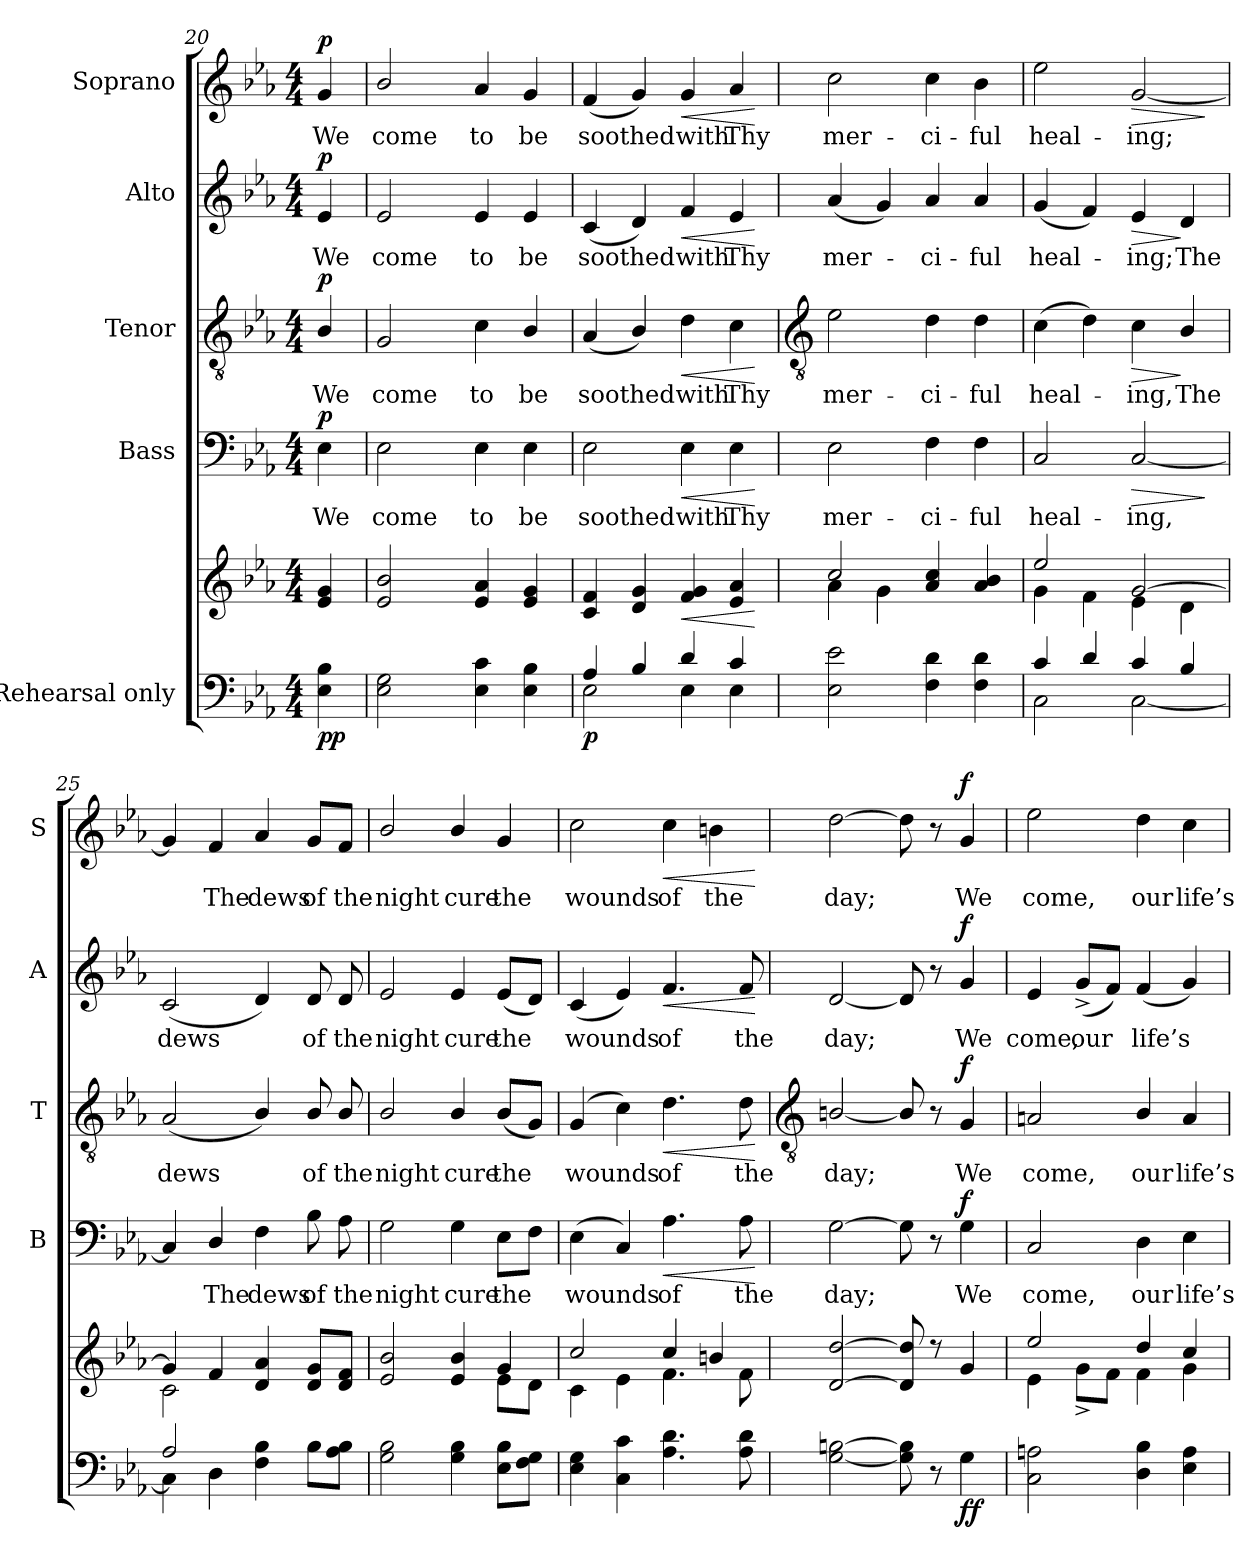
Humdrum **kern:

**kern	**kern	**dynam	**kern	**text	**dynam	**kern	**text	**dynam	**kern	**text	**dynam	**kern	**text	**dynam
*part5	*part5	*part5	*part4	*part4	*part4	*part3	*part3	*part3	*part2	*part2	*part2	*part1	*part1	*part1
*staff6	*staff5	*staff5/6	*staff4	*staff4	*staff4	*staff3	*staff3	*staff3	*staff2	*staff2	*staff2	*staff1	*staff1	*staff1
*I"Rehearsal only	*	*	*I"Bass	*	*	*I"Tenor	*	*	*I"Alto	*	*	*I"Soprano	*	*
*	*	*	*I'B	*	*	*I'T	*	*	*I'A	*	*	*I'S	*	*
*clefF4	*clefG2	*	*clefF4	*	*	*clefGv2	*	*	*clefG2	*	*	*clefG2	*	*
*k[b-e-a-]	*k[b-e-a-]	*	*k[b-e-a-]	*	*	*k[b-e-a-]	*	*	*k[b-e-a-]	*	*	*k[b-e-a-]	*	*
*E-:	*E-:	*	*E-:	*	*	*E-:	*	*	*E-:	*	*	*E-:	*	*
*M4/4	*M4/4	*	*M4/4	*	*	*M4/4	*	*	*M4/4	*	*	*M4/4	*	*
=20	=20	=20	=20	=20	=20	=20	=20	=20	=20	=20	=20	=20	=20	=20
*^	*^	*	*	*	*	*	*	*	*	*	*	*	*	*
!	!	!	!	!LO:DY:b=2	!	!LO:LY:b	!	!	!LO:LY:b	!	!	!LO:LY:b	!	!	!LO:LY:b	!
!	!	!	!	!LO:DY:n=1:b	!	!	!LO:DY:b	!	!	!LO:DY:b	!	!	!LO:DY:b	!	!	!LO:DY:b
4E-\ 4B-\	4ryy	4e-/ 4g/	4ryy	p p	4E-\	We	p	4B-/	We	p	4e-/	We	p	4g/	We	p
=21	=21	=21	=21	=21	=21	=21	=21	=21	=21	=21	=21	=21	=21	=21	=21	=21
!	!	!	!	!	!	!LO:LY:b	!	!	!LO:LY:b	!	!	!LO:LY:b	!	!	!LO:LY:b	!
2E-\ 2G\	1ryy	2e-/ 2b-/	4ryy	.	2E-\	come	.	2G/	come	.	2e-/	come	.	2b-/	come	.
.	.	.	4ryy	.	.	.	.	.	.	.	.	.	.	.	.	.
!	!	!	!	!	!	!LO:LY:b	!	!	!LO:LY:b	!	!	!LO:LY:b	!	!	!LO:LY:b	!
4E-\ 4c\	.	4e-/ 4a-/	4ryy	.	4E-\	to	.	4c\	to	.	4e-/	to	.	4a-/	to	.
!	!	!	!	!	!	!LO:LY:b	!	!	!LO:LY:b	!	!	!LO:LY:b	!	!	!LO:LY:b	!
4E-\ 4B-\	.	4e-/ 4g/	4ryy	.	4E-\	be	.	4B-/	be	.	4e-/	be	.	4g/	be	.
=22	=22	=22	=22	=22	=22	=22	=22	=22	=22	=22	=22	=22	=22	=22	=22	=22
!	!	!	!	!LO:DY:b=2	!	!LO:LY:b	!	!	!LO:LY:b	!	!	!LO:LY:b	!	!	!LO:LY:b	!
4A-/	2E-\	4c/ 4f/	4ryy	p	2E-\	soothed	.	(<4A-/	soothed	.	(<4c/	soothed	.	(<4f/	soothed	.
4B-/	.	4d/ 4g/	4ryy	.	.	.	.	4B-/)	.	.	4d/)	.	.	4g/)	.	.
!	!	!	!	!LO:HP:b	!	!LO:LY:b	!LO:HP:b	!	!LO:LY:b	!LO:HP:b	!	!LO:LY:b	!LO:HP:b	!	!LO:LY:b	!LO:HP:b
4d/	4E-\	4f/ 4g/	4ryy	<	4E-\	with	<	4d\	with	<	4f/	with	<	4g/	with	<
!	!	!	!	!	!	!LO:LY:b	!	!	!LO:LY:b	!	!	!LO:LY:b	!	!	!LO:LY:b	!
4c/	4E-\	4e-/ 4a-/	4ryy	.	4E-\	Thy	.	4c\	Thy	.	4e-/	Thy	.	4a-/	Thy	.
*v	*v	*	*	*	*	*	*	*	*	*	*	*	*	*	*	*
*	*v	*v	*	*	*	*	*	*	*	*	*	*	*	*	*
.	.	[	.	.	[	.	.	[	.	.	[	.	.	[
!!LO:LB:g=z
=23	=23	=23	=23	=23	=23	=23	=23	=23	=23	=23	=23	=23	=23	=23
*	*	*	*	*	*	*clefGv2	*	*	*	*	*	*	*	*
*^	*^	*	*	*	*	*	*	*	*	*	*	*	*	*
!	!	!	!	!	!	!LO:LY:b	!	!	!LO:LY:b	!	!	!LO:LY:b	!	!	!LO:LY:b	!
2E-\ 2e-\	1ryy	2cc/	4a-\	.	2E-\	mer-	.	2e-\	mer-	.	(<4a-/	mer-	.	2cc\	mer-	.
.	.	.	4g\	.	.	.	.	.	.	.	4g/)	.	.	.	.	.
!	!	!	!	!	!	!LO:LY:b	!	!	!LO:LY:b	!	!	!LO:LY:b	!	!	!LO:LY:b	!
4F\ 4d\	.	4a-/ 4cc/	2ryy	.	4F\	-ci-	.	4d\	-ci-	.	4a-/	ci-	.	4cc\	-ci-	.
!	!	!	!	!	!	!LO:LY:b	!	!	!LO:LY:b	!	!	!LO:LY:b	!	!	!LO:LY:b	!
4F\ 4d\	.	4a-/ 4b-/	.	.	4F\	-ful	.	4d\	-ful	.	4a-/	-ful	.	4b-\	-ful	.
=24	=24	=24	=24	=24	=24	=24	=24	=24	=24	=24	=24	=24	=24	=24	=24	=24
!	!	!	!	!	!	!LO:LY:b	!	!	!LO:LY:b	!	!	!LO:LY:b	!	!	!LO:LY:b	!
4c/	2C\	2ee-/	4g\	.	2C/	heal-	.	(>4c\	heal-	.	(<4g/	heal-	.	2ee-\	heal-	.
4d/	.	.	4f\	.	.	.	.	4d\)	.	.	4f/)	.	.	.	.	.
!	!	!	!	!	!	!LO:LY:b	!LO:HP:b	!	!LO:LY:b	!LO:HP:b	!	!LO:LY:b	!LO:HP:b	!	!LO:LY:b	!LO:HP:b
4c/	[2C\	[2g/	4e-\	.	[2C/	-ing,	>	4c\	ing,	>	4e-/	ing;	>	[2g/	-ing;	>
!	!	!	!	!	!	!	!	!	!LO:LY:b	!	!	!LO:LY:b	!	!	!	!
4B-/	.	.	4d\	.	.	.	.	4B-/	The	]	4d/	The	]	.	.	.
*v	*v	*	*	*	*	*	*	*	*	*	*	*	*	*	*	*
*	*v	*v	*	*	*	*	*	*	*	*	*	*	*	*	*
.	.	.	.	.	]	.	.	.	.	.	.	.	.	]
=25	=25	=25	=25	=25	=25	=25	=25	=25	=25	=25	=25	=25	=25	=25
*^	*^	*	*	*	*	*	*	*	*	*	*	*	*	*
!	!	!	!	!	!	!	!	!	!LO:LY:b	!	!	!LO:LY:b	!	!	!	!
2A-/	4C\]	4g/]	2c\	.	4C/]	.	.	(<2A-/	dews	.	(<2c/	dews	.	4g/]	.	.
!	!	!	!	!	!	!LO:LY:b	!	!	!	!	!	!	!	!	!LO:LY:b	!
.	4D\	4f/	.	.	4D/	The	.	.	.	.	.	.	.	4f/	The	.
!	!	!	!	!	!	!LO:LY:b	!	!	!	!	!	!	!	!	!LO:LY:b	!
2ryy	4F\ 4B-\	4d/ 4a-/	2ryy	.	4F\	dews	.	4B-/)	.	.	4d/)	.	.	4a-/	dews	.
!	!	!	!	!	!	!LO:LY:b	!	!	!LO:LY:b	!	!	!LO:LY:b	!	!	!LO:LY:b	!
.	8B-\L	8d/ 8g/L	.	.	8B-\	of	.	8B-/	of	.	8d/	of	.	8g/L	of	.
!	!	!	!	!	!	!LO:LY:b	!	!	!LO:LY:b	!	!	!LO:LY:b	!	!	!LO:LY:b	!
.	8A-\ 8B-\J	8d/ 8f/J	.	.	8A-\	the	.	8B-/	the	.	8d/	the	.	8f/J	the	.
=26	=26	=26	=26	=26	=26	=26	=26	=26	=26	=26	=26	=26	=26	=26	=26	=26
!	!	!	!	!	!	!LO:LY:b	!	!	!LO:LY:b	!	!	!LO:LY:b	!	!	!LO:LY:b	!
1ryy	2G\ 2B-\	2e-/ 2b-/	2.ryy	.	2G\	night	.	2B-/	night	.	2e-/	night	.	2b-/	night	.
!	!	!	!	!	!	!LO:LY:b	!	!	!LO:LY:b	!	!	!LO:LY:b	!	!	!LO:LY:b	!
.	4G\ 4B-\	4e-/ 4b-/	.	.	4G\	cure	.	4B-/	cure	.	4e-/	cure	.	4b-/	cure	.
!	!	!	!	!	!	!LO:LY:b	!	!	!LO:LY:b	!	!	!LO:LY:b	!	!	!LO:LY:b	!
.	8E-\ 8B-\L	4g/	8e-\L	.	8E-\L	the	.	(<8B-/L	the	.	(<8e-/L	the	.	4g/	the	.
.	8F\ 8G\J	.	8d\J	.	8F\J	.	.	8G/J)	.	.	8d/J)	.	.	.	.	.
=27	=27	=27	=27	=27	=27	=27	=27	=27	=27	=27	=27	=27	=27	=27	=27	=27
!	!	!	!	!	!	!LO:LY:b	!	!	!LO:LY:b	!	!	!LO:LY:b	!	!	!LO:LY:b	!
1ryy	4E-\ 4G\	2cc/	4c\	.	(<4E-\	wounds	.	(<4G/	wounds	.	(<4c/	wounds	.	2cc\	wounds	.
.	4C\ 4c\	.	4e-\	.	4C/)	.	.	4c\)	.	.	4e-/)	.	.	.	.	.
!	!	!	!	!	!	!LO:LY:b	!LO:HP:b	!	!LO:LY:b	!LO:HP:b	!	!LO:LY:b	!LO:HP:b	!	!LO:LY:b	!LO:HP:b
.	4.A-\ 4.d\	4cc/	4.f\	.	4.A-\	of	<	4.d\	of	<	4.f/	of	<	4cc\	of	<
!	!	!	!	!	!	!	!	!	!	!	!	!	!	!	!LO:LY:b	!
.	.	4bn/	.	.	.	.	.	.	.	.	.	.	.	4bn\	the	.
!	!	!	!	!	!	!LO:LY:b	!	!	!LO:LY:b	!	!	!LO:LY:b	!	!	!	!
.	8A-\ 8d\	.	8f\	.	8A-\	the	.	8d\	the	.	8f/	the	.	.	.	.
*v	*v	*	*	*	*	*	*	*	*	*	*	*	*	*	*	*
*	*v	*v	*	*	*	*	*	*	*	*	*	*	*	*	*
.	.	.	.	.	[	.	.	[	.	.	[	.	.	[
!!LO:LB:g=z
=28	=28	=28	=28	=28	=28	=28	=28	=28	=28	=28	=28	=28	=28	=28
*	*	*	*	*	*	*clefGv2	*	*	*	*	*	*	*	*
*^	*^	*	*	*	*	*	*	*	*	*	*	*	*	*
!	!	!	!	!	!	!LO:LY:b	!	!	!LO:LY:b	!	!	!LO:LY:b	!	!	!LO:LY:b	!
2ryy	[2G\ [2Bn\	[2d/ [2dd/	1ryy	.	[2G\	day;	.	[2Bn/	day;	.	[2d/	day;	.	[2dd\	day;	.
8ryy	8G\] 8B\]	8d/] 8dd/]	.	.	8G\]	.	.	8B/]	.	.	8d/]	.	.	8dd\]	.	.
4.ryy	8r	8r	.	.	8r	.	.	8r	.	.	8r	.	.	8r	.	.
!	!	!	!	!LO:DY:b=2	!	!LO:LY:b	!	!	!LO:LY:b	!	!	!LO:LY:b	!	!	!LO:LY:b	!
!	!	!	!	!LO:DY:n=1:b	!	!	!LO:DY:b	!	!	!LO:DY:b	!	!	!LO:DY:b	!	!	!LO:DY:b
.	4G\	4g/	.	f f	4G\	We	f	4G/	We	f	4g/	We	f	4g/	We	f
=29	=29	=29	=29	=29	=29	=29	=29	=29	=29	=29	=29	=29	=29	=29	=29	=29
!	!	!	!	!	!	!LO:LY:b	!	!	!LO:LY:b	!	!	!LO:LY:b	!	!	!LO:LY:b	!
2C\ 2An\	4ryy	2ee-/	4e-\	.	2C/	come,	.	2An/	come,	.	4e-/	come,	.	2ee-\	come,	.
!	!	!	!	!	!	!	!	!	!	!	!	!LO:LY:b	!	!	!	!
.	4ryy	.	8g^\L	.	.	.	.	.	.	.	(<8g^/L	our	.	.	.	.
.	.	.	8f\J	.	.	.	.	.	.	.	8f/J)	.	.	.	.	.
!	!	!	!	!	!	!LO:LY:b	!	!	!LO:LY:b	!	!	!LO:LY:b	!	!	!LO:LY:b	!
4D\ 4B-\	4ryy	4dd/	4f\	.	4D\	our	.	4B-/	our	.	(<4f/	life’s	.	4dd\	our	.
!	!	!	!	!	!	!LO:LY:b	!	!	!LO:LY:b	!	!	!	!	!	!LO:LY:b	!
4E-\ 4A\	4ryy	4cc/	4g\	.	4E-\	life’s	.	4A/	life’s	.	4g/)	.	.	4cc\	life’s	.
*v	*v	*	*	*	*	*	*	*	*	*	*	*	*	*	*	*
*	*v	*v	*	*	*	*	*	*	*	*	*	*	*	*	*
=	=	=	=	=	=	=	=	=	=	=	=	=	=	=
*-	*-	*-	*-	*-	*-	*-	*-	*-	*-	*-	*-	*-	*-	*-
